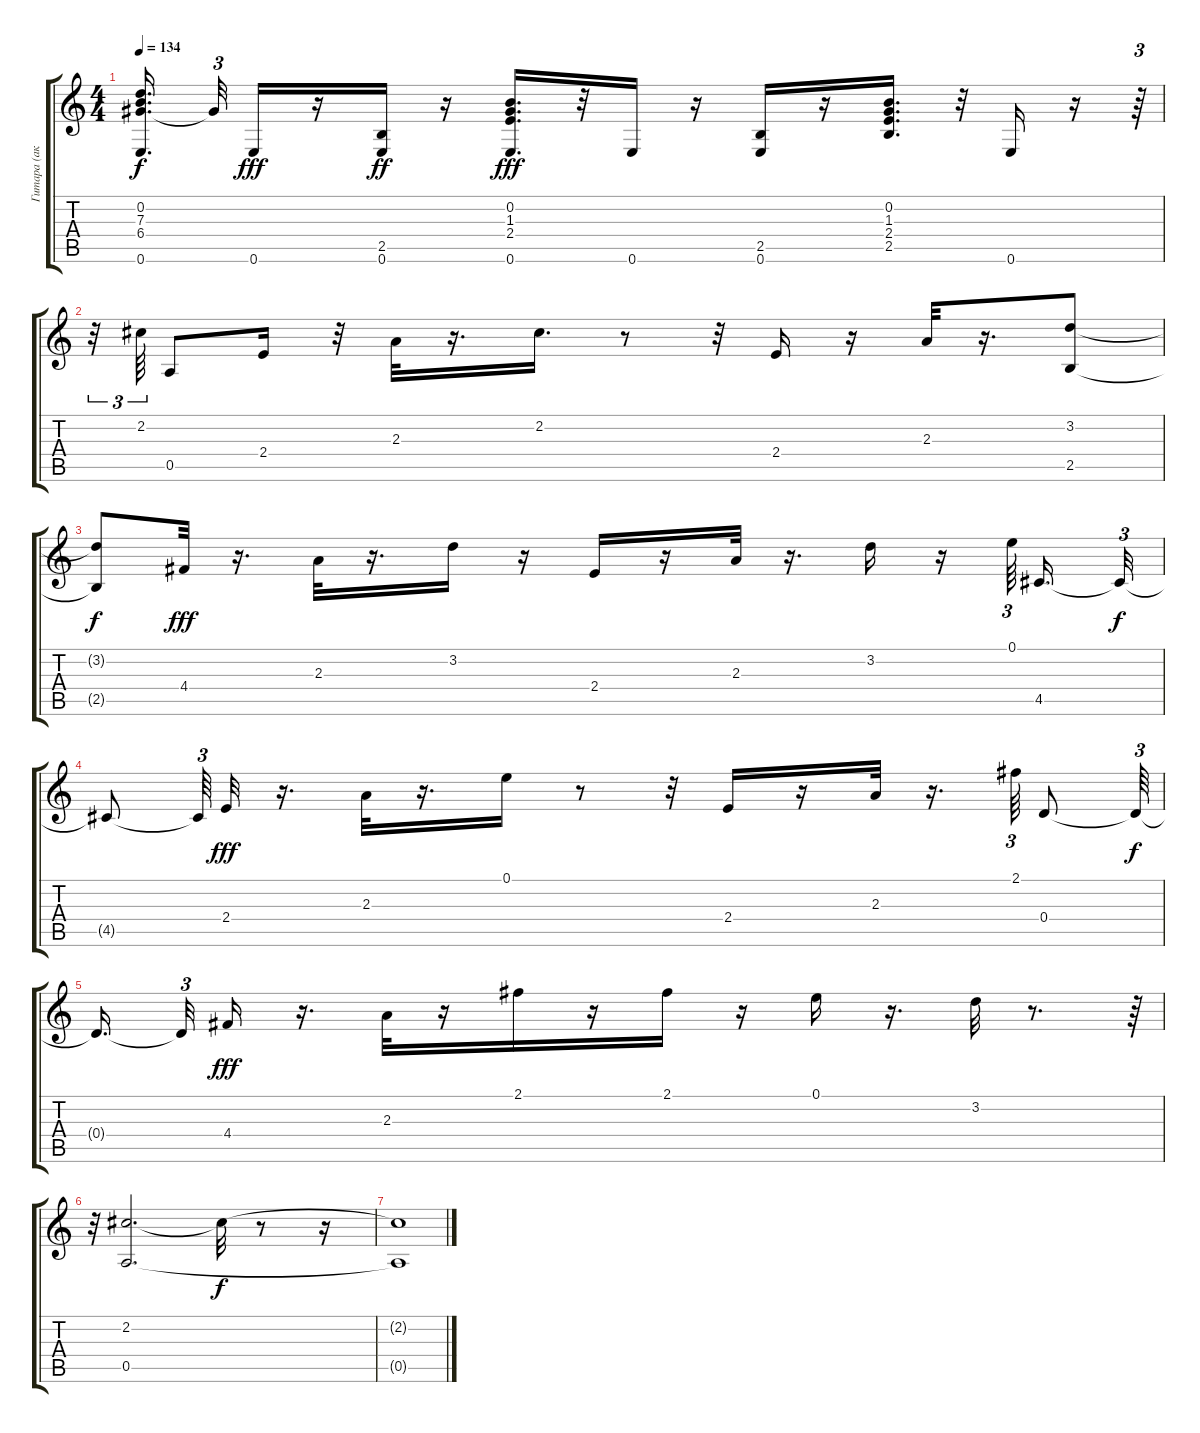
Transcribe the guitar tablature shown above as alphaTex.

\track ("Гитара (аккомпанемент)" "Гитара (ак") {instrument electricguitarclean}
\staff {score tabs}
\tuning (E4 B3 G3 D3 A2 E2) {hide}
\ts (4 4)
\tempo 134
\clef g2
\ks c
(0.2{t} 7.3{t} 6.4{t} 0.6{t}).16{d dy f beam splitsecondary} 6.4{t}.32{tu (3 2)} 0.6.16{dy fff} r.16 (2.5 0.6).16{dy ff} r.16 (0.2 1.3 2.4 0.6).16{d dy fff} r.32 0.6.16 r.16 (2.5 0.6).16 r.16 (0.2 1.3 2.4 2.5).16{d} r.32 0.6.16 r.16 r.64{tu (3 2)} |
r.32{tu (3 2)} 2.2.64{tu (3 2)} 0.5.8 2.4.16 r.32 2.3.32 r.16{d} 2.2.16{d} r.8 r.32 2.4.16 r.16 2.3.32 r.16{d} (3.2 2.5).8 |
(3.2{t} 2.5{t}).8{dy f} 4.4.32{dy fff} r.16{d} 2.3.32 r.16{d} 3.2.16 r.16 2.4.16 r.16 2.3.32 r.16{d} 3.2.16 r.16 0.1.64{tu (3 2) beam splitsecondary} 4.5.16{d} 4.5{t}.32{tu (3 2) dy f} |
4.5{t}.8 4.5{t}.64{tu (3 2) beam splitsecondary} 2.4.32{dy fff} r.16{d} 2.3.32 r.16{d} 0.1.16 r.8 r.32 2.4.16 r.16 2.3.32 r.16{d} 2.1.64{tu (3 2)} 0.4.8 0.4{t}.64{tu (3 2) dy f} |
0.4{t}.16{d beam splitsecondary} 0.4{t}.32{tu (3 2)} 4.4.16{dy fff} r.16{d} 2.3.32 r.16 2.1.16 r.16 2.1.16 r.16 0.1.16 r.16{d} 3.2.32 r.8{d} r.64{tu (3 2)} |
r.32{tu (3 2)} (2.2 0.5).2{d} 2.2{t}.32{dy f} r.8 r.16 |
(2.2{t} 0.5{t}).1
